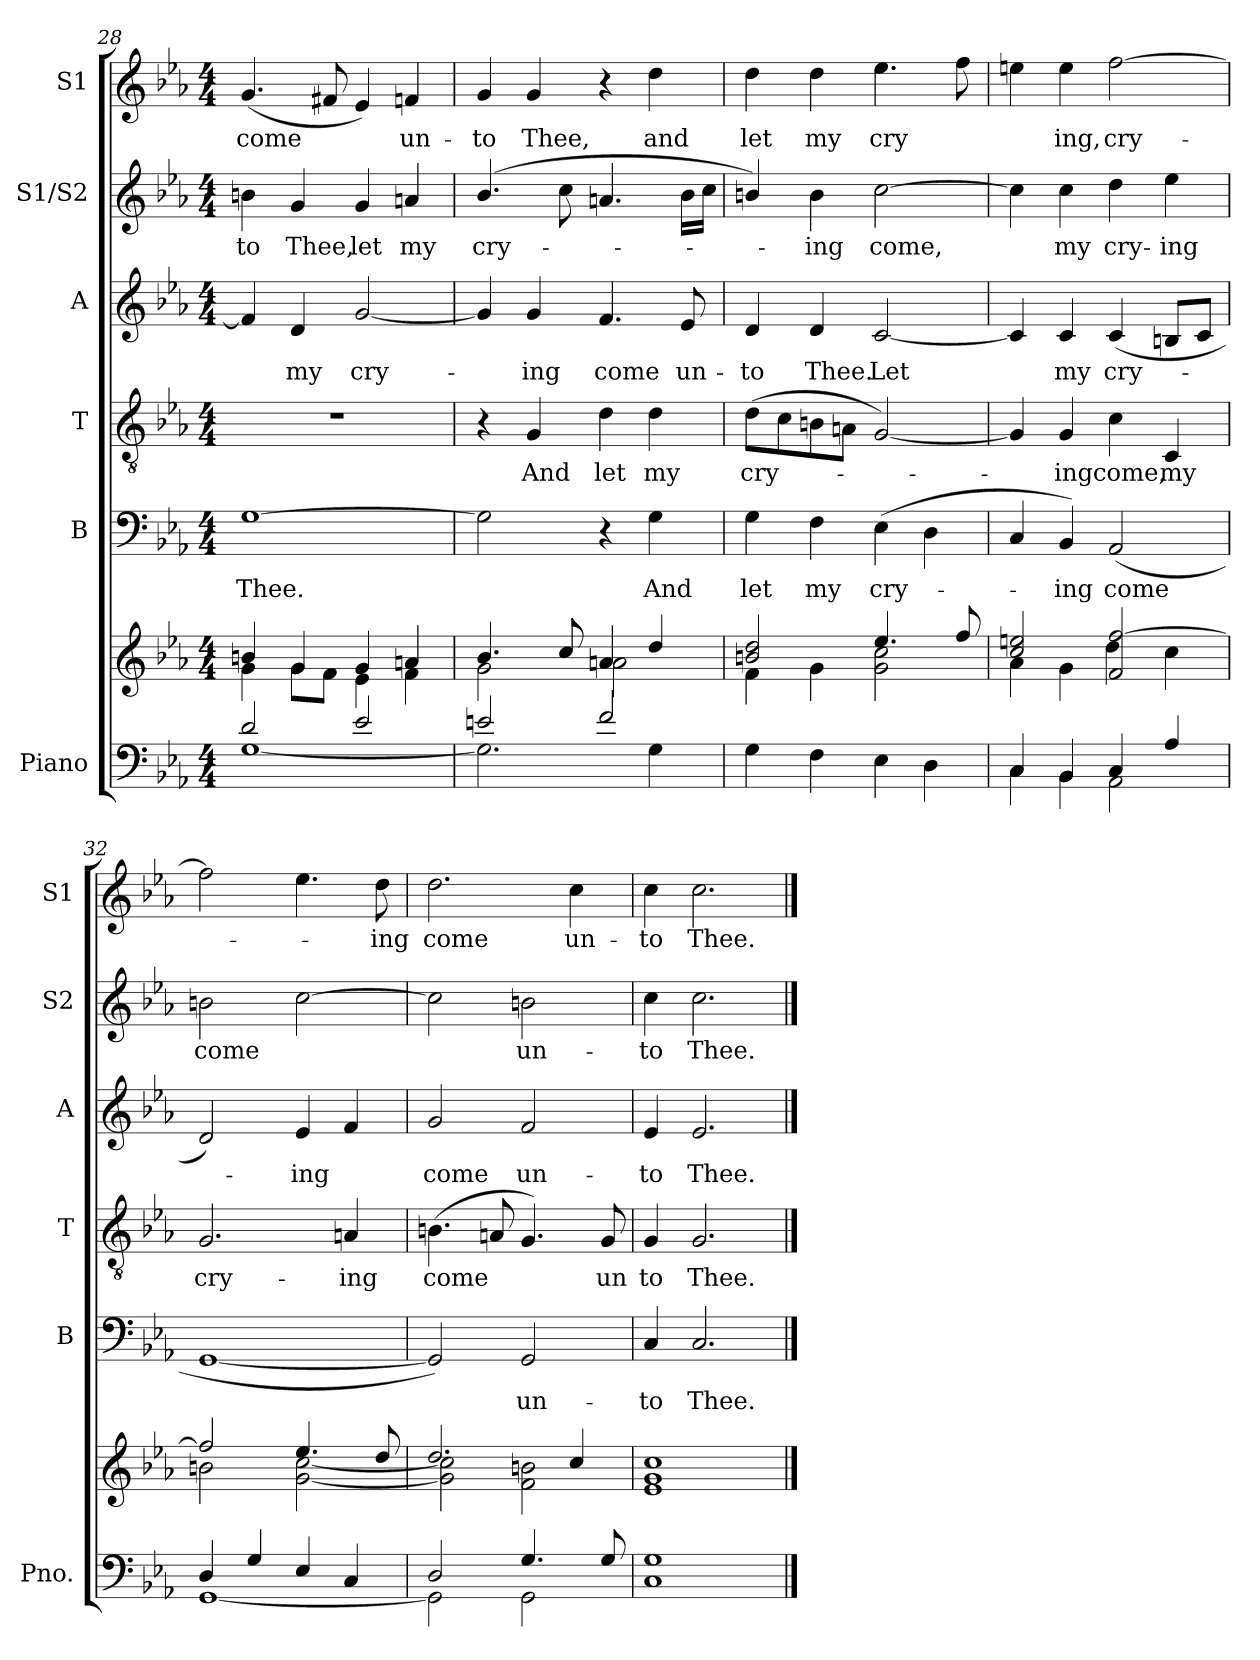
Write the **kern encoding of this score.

**kern	**kern	**kern	**text	**kern	**text	**kern	**text	**kern	**text	**kern	**text
*part6	*part6	*part5	*part5	*part4	*part4	*part3	*part3	*part2	*part2	*part1	*part1
*staff7	*staff6	*staff5	*staff5	*staff4	*staff4	*staff3	*staff3	*staff2	*staff2	*staff1	*staff1
*I"Piano	*	*I"B	*	*I"T	*	*I"A	*	*I"S1/S2	*	*I"S1	*
*I'Pno.	*	*I'B	*	*I'T	*	*I'A	*	*I'S2	*	*I'S1	*
!!LO:PB:g=z
*clefF4	*clefG2	*clefF4	*	*clefGv2	*	*clefG2	*	*clefG2	*	*clefG2	*
*k[b-e-a-]	*k[b-e-a-]	*k[b-e-a-]	*	*k[b-e-a-]	*	*k[b-e-a-]	*	*k[b-e-a-]	*	*k[b-e-a-]	*
*M4/4	*M4/4	*M4/4	*	*M4/4	*	*M4/4	*	*M4/4	*	*M4/4	*
=28	=28	=28	=28	=28	=28	=28	=28	=28	=28	=28	=28
*^	*^	*	*	*	*	*	*	*	*	*	*
2d/	[1G	4bn/	4g\	[1G	Thee.	1r	.	4f/]	.	4bn\	-to	(4.g/	come
.	.	4g/	8g\L	.	.	.	.	4d/	my	4g/	Thee,	.	.
.	.	.	8f\J	.	.	.	.	.	.	.	.	8f#X/	.
2e-/	.	4g/	4e-\	.	.	.	.	[2g/	cry-	4g/	let	4e-/)	.
.	.	4an/	4f\	.	.	.	.	.	.	4an/	my	4fn/	un-
=29	=29	=29	=29	=29	=29	=29	=29	=29	=29	=29	=29	=29	=29
2en/	2.G\]	4.b-/	2g\	2G\]	.	4r	.	4g/]	.	(4.b-/	cry-	4g/	-to
.	.	.	.	.	.	4G/	And	4g/	-ing	.	.	4g/	Thee,
.	.	8cc/	.	.	.	.	.	.	.	8cc\	.	.	.
2f/	.	4an/	2a\	4r	.	4d\	let	4.f/	come	4.an/	.	4r	.
.	4G\	4dd/	.	4G\	And	4d\	my	.	.	.	.	4dd\	and
.	.	.	.	.	.	.	.	8e-/	un-	16b-\LL	.	.	.
.	.	.	.	.	.	.	.	.	.	16cc\JJ	.	.	.
=30	=30	=30	=30	=30	=30	=30	=30	=30	=30	=30	=30	=30	=30
1ryy	4G\	2bn/ 2dd/	4f\	4G\	let	(8d\L	cry-	4d/	-to	4bn/)	.	4dd\	let
.	.	.	.	.	.	8c\	.	.	.	.	.	.	.
.	4F\	.	4g\	4F\	my	8Bn\	.	4d/	Thee.	4b\	-ing	4dd\	my
.	.	.	.	.	.	8An\J	.	.	.	.	.	.	.
.	4E-\	4.ee-/	2g\ 2cc\	(4E-\	cry-	[2G/)	.	[2c/	Let	[2cc\	come,	4.ee-\	cry
.	4D\	.	.	4D\	.	.	.	.	.	.	.	.	.
.	.	8ff/	.	.	.	.	.	.	.	.	.	8ff\	.
=31	=31	=31	=31	=31	=31	=31	=31	=31	=31	=31	=31	=31	=31
4C/	4C\	2cc/ 2een/	4a-\	4C/	.	4G/]	.	4c/]	.	4cc\]	.	4een\	.
4BB-/	4BB-\	.	4g\	4BB-/)	ing	4G/	-ing	4c/	my	4cc\	my	4ee\	ing,
4C/	2AA-\	2f/ [2ff/	4dd\	(2AA-/	come	4c\	come,	(4c/	cry-	4dd\	cry-	[2ff\	cry-
4A-/	.	.	4cc\	.	.	4C/	my	8Bn/L	.	4ee-\	-ing	.	.
.	.	.	.	.	.	.	.	8c/J	.	.	.	.	.
=32	=32	=32	=32	=32	=32	=32	=32	=32	=32	=32	=32	=32	=32
4D/	[1GG	2ff/]	2bn\	[1GG	.	2.G/	cry-	2d/)	.	2bn\	come	2ff\]	.
4G/	.	.	.	.	.	.	.	.	.	.	.	.	.
4E-/	.	4.ee-/	[2g\ [2cc\	.	.	.	.	4e-/	-ing	[2cc\	.	4.ee-\	.
4C/	.	.	.	.	.	4An/	-ing	4f/	.	.	.	.	.
.	.	8dd/	.	.	.	.	.	.	.	.	.	8dd\	-ing
=33	=33	=33	=33	=33	=33	=33	=33	=33	=33	=33	=33	=33	=33
2D/	2GG\]	2.dd/	2g\] 2cc\]	2GG/])	.	(4.Bn\	come	2g/	come	2cc\]	.	2.dd\	come
.	.	.	.	.	.	8An/	.	.	.	.	.	.	.
4.G/	2GG\	.	2f\ 2bn\	2GG/	un-	4.G/)	.	2f/	un-	2bn\	un-	.	.
.	.	4cc/	.	.	.	.	.	.	.	.	.	4cc\	un-
8G/	.	.	.	.	.	8G/	un	.	.	.	.	.	.
=34	=34	=34	=34	=34	=34	=34	=34	=34	=34	=34	=34	=34	=34
1G	1C	1cc	1e- 1g	4C/	-to	4G/	to	4e-/	-to	4cc\	-to	4cc\	-to
.	.	.	.	2.C/	Thee.	2.G/	Thee.	2.e-/	Thee.	2.cc\	Thee.	2.cc\	Thee.
*v	*v	*	*	*	*	*	*	*	*	*	*	*	*
*	*v	*v	*	*	*	*	*	*	*	*	*	*
==	==	==	==	==	==	==	==	==	==	==	==
*-	*-	*-	*-	*-	*-	*-	*-	*-	*-	*-	*-
